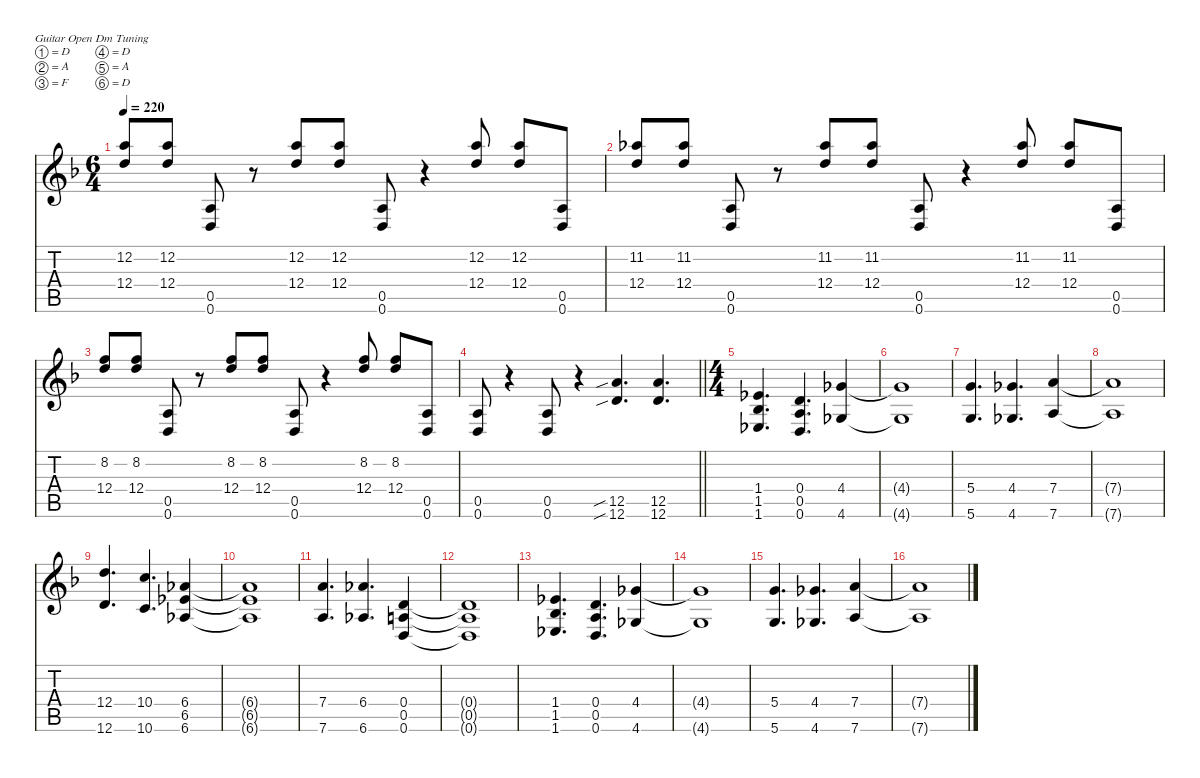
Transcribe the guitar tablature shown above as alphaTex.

\hideDynamics
\bracketExtendMode nobrackets
\singleTrackTrackNamePolicy hidden
\multiTrackTrackNamePolicy hidden
\firstSystemTrackNameMode fullname
\firstSystemTrackNameOrientation horizontal
\otherSystemsTrackNameOrientation horizontal
\track ("Guitar 1" "E-Gt") {defaultSystemsLayout 16 mute instrument distortionguitar}
\staff {score tabs}
\tuning (D4 A3 F3 D3 A2 D2)
\ts (6 4)
\tempo 220
\clef g2
\ks dminor
(12.2{acc forcenatural} 12.4{acc forcenatural}).8{dy f instrument distortionguitar beam Up} (12.2{acc forcenatural} 12.4{acc forcenatural}).8{beam Up} (0.5{acc forcenatural} 0.6{acc forcenatural}).8{beam Up} r.8{beam Up} (12.2{acc forcenatural} 12.4{acc forcenatural}).8{beam Up} (12.2{acc forcenatural} 12.4{acc forcenatural}).8{beam Up} (0.5{acc forcenatural} 0.6{acc forcenatural}).8{beam Up} r.4{beam Up} (12.2{acc forcenatural} 12.4{acc forcenatural}).8{beam Up} (12.2{acc forcenatural} 12.4{acc forcenatural}).8{beam Up} (0.5{acc forcenatural} 0.6{acc forcenatural}).8{beam Up} |
(11.2{acc b} 12.4{acc forcenatural}).8{beam Up} (11.2{acc b} 12.4{acc forcenatural}).8{beam Up} (0.5{acc forcenatural} 0.6{acc forcenatural}).8{beam Up} r.8{beam Up} (11.2{acc b} 12.4{acc forcenatural}).8{beam Up} (11.2{acc b} 12.4{acc forcenatural}).8{beam Up} (0.5{acc forcenatural} 0.6{acc forcenatural}).8{beam Up} r.4{beam Up} (11.2{acc b} 12.4{acc forcenatural}).8{beam Up} (11.2{acc b} 12.4{acc forcenatural}).8{beam Up} (0.5{acc forcenatural} 0.6{acc forcenatural}).8{beam Up} |
(8.2{acc forcenatural} 12.4{acc forcenatural}).8{beam Up} (8.2{acc forcenatural} 12.4{acc forcenatural}).8{beam Up} (0.5{acc forcenatural} 0.6{acc forcenatural}).8{beam Up} r.8{beam Up} (8.2{acc forcenatural} 12.4{acc forcenatural}).8{beam Up} (8.2{acc forcenatural} 12.4{acc forcenatural}).8{beam Up} (0.5{acc forcenatural} 0.6{acc forcenatural}).8{beam Up} r.4{beam Up} (8.2{acc forcenatural} 12.4{acc forcenatural}).8{beam Up} (8.2{acc forcenatural} 12.4{acc forcenatural}).8{beam Up} (0.5{acc forcenatural} 0.6{acc forcenatural}).8{beam Up} |
\barLineRight lightlight
(0.5{acc forcenatural} 0.6{acc forcenatural}).8{beam Up} r.4{beam Up} (0.5{acc forcenatural} 0.6{acc forcenatural}).8{beam Up} r.4{beam Up} (12.5{sib acc forcenatural} 12.6{sib acc forcenatural}).4{d beam Up} (12.5{acc forcenatural} 12.6{acc forcenatural}).4{d beam Up} |
\ts (4 4)
(1.4{acc b} 1.5{acc b} 1.6{acc b}).4{d beam Up} (0.4{acc forcenatural} 0.5{acc forcenatural} 0.6{acc forcenatural}).4{d beam Up} (4.4{acc b} 4.6{acc b}).4{beam Up} |
(4.4{t acc b} 4.6{t acc b}).1{beam Up} |
(5.4{acc forcenatural} 5.6{acc forcenatural}).4{d beam Up} (4.4{acc b} 4.6{acc b}).4{d beam Up} (7.4{acc forcenatural} 7.6{acc forcenatural}).4{beam Up} |
(7.4{t acc forcenatural} 7.6{t acc forcenatural}).1{beam Up} |
(12.4{acc forcenatural} 12.6{acc forcenatural}).4{d beam Up} (10.4{acc forcenatural} 10.6{acc forcenatural}).4{d beam Up} (6.4{acc b} 6.5{acc b} 6.6{acc b}).4{beam Up} |
(6.4{t acc b} 6.5{t acc b} 6.6{t acc b}).1{beam Up} |
(7.4{acc forcenatural} 7.6{acc forcenatural}).4{d beam Up} (6.4{acc b} 6.6{acc b}).4{d beam Up} (0.4{acc forcenatural} 0.5{acc forcenatural} 0.6{acc forcenatural}).4{beam Up} |
(0.4{t acc forcenatural} 0.5{t acc forcenatural} 0.6{t acc forcenatural}).1{beam Up} |
(1.4{acc b} 1.5{acc b} 1.6{acc b}).4{d beam Up} (0.4{acc forcenatural} 0.5{acc forcenatural} 0.6{acc forcenatural}).4{d beam Up} (4.4{acc b} 4.6{acc b}).4{beam Up} |
(4.4{t acc b} 4.6{t acc b}).1{beam Up} |
(5.4{acc forcenatural} 5.6{acc forcenatural}).4{d beam Up} (4.4{acc b} 4.6{acc b}).4{d beam Up} (7.4{acc forcenatural} 7.6{acc forcenatural}).4{beam Up} |
(7.4{t acc forcenatural} 7.6{t acc forcenatural}).1{beam Up}
